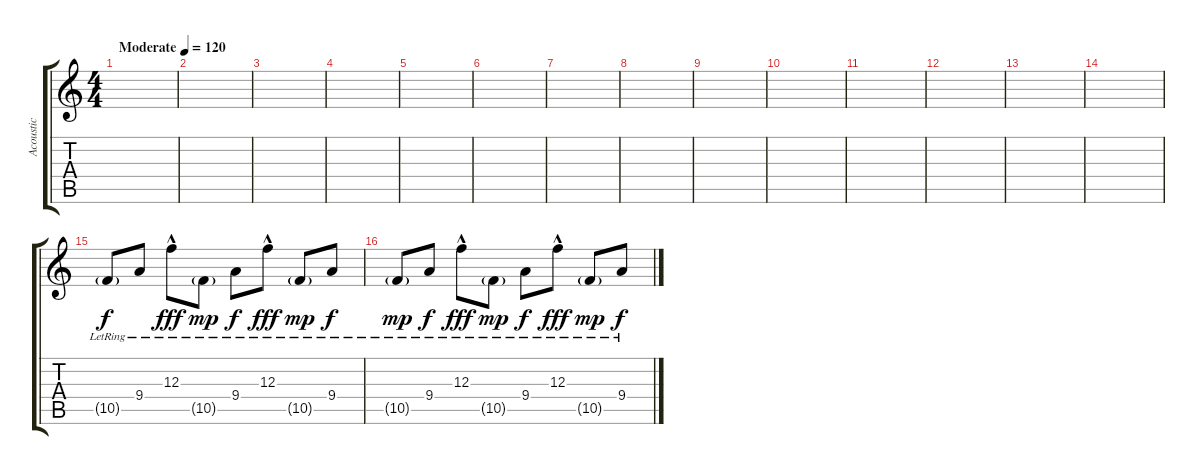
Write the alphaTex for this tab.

\track ("Acoustic" "Acoustic") {instrument acousticguitarsteel}
\staff {score tabs}
\tuning (D4 A3 F3 C3 G2 D2) {hide}
\ts (4 4)
\tempo (120 "Moderate")
\clef g2
\ks c
|
|
|
|
|
|
|
|
|
|
|
|
|
|
10.5{g lr}.8 9.4{lr}.8{dy f} 12.3{hac lr}.8{dy fff} 10.5{g lr}.8{dy mp} 9.4{lr}.8{dy f} 12.3{hac lr}.8{dy fff} 10.5{g lr}.8{dy mp} 9.4{lr}.8{dy f} |
10.5{g lr}.8{dy mp} 9.4{lr}.8{dy f} 12.3{hac lr}.8{dy fff} 10.5{g lr}.8{dy mp} 9.4{lr}.8{dy f} 12.3{hac lr}.8{dy fff} 10.5{g lr}.8{dy mp} 9.4{lr}.8{dy f}
